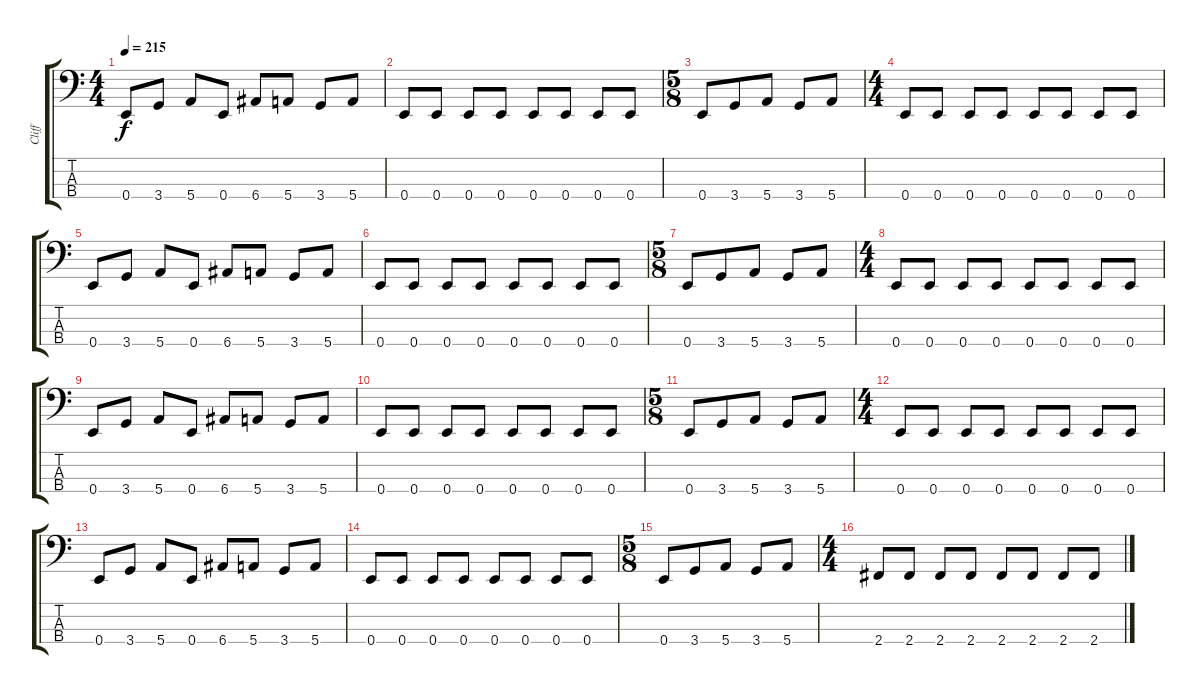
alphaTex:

\track ("Cliff" "Cliff") {instrument electricbassfinger}
\staff {score tabs}
\tuning (G2 D2 A1 E1) {hide}
\ts (4 4)
\tempo 215
\clef f4
\ks c
0.4.8{dy f} 3.4.8 5.4.8 0.4.8 6.4.8 5.4.8 3.4.8 5.4.8 |
0.4.8 0.4.8 0.4.8 0.4.8 0.4.8 0.4.8 0.4.8 0.4.8 |
\ts (5 8)
0.4.8 3.4.8 5.4.8 3.4.8 5.4.8 |
\ts (4 4)
0.4.8 0.4.8 0.4.8 0.4.8 0.4.8 0.4.8 0.4.8 0.4.8 |
0.4.8 3.4.8 5.4.8 0.4.8 6.4.8 5.4.8 3.4.8 5.4.8 |
0.4.8 0.4.8 0.4.8 0.4.8 0.4.8 0.4.8 0.4.8 0.4.8 |
\ts (5 8)
0.4.8 3.4.8 5.4.8 3.4.8 5.4.8 |
\ts (4 4)
0.4.8 0.4.8 0.4.8 0.4.8 0.4.8 0.4.8 0.4.8 0.4.8 |
0.4.8 3.4.8 5.4.8 0.4.8 6.4.8 5.4.8 3.4.8 5.4.8 |
0.4.8 0.4.8 0.4.8 0.4.8 0.4.8 0.4.8 0.4.8 0.4.8 |
\ts (5 8)
0.4.8 3.4.8 5.4.8 3.4.8 5.4.8 |
\ts (4 4)
0.4.8 0.4.8 0.4.8 0.4.8 0.4.8 0.4.8 0.4.8 0.4.8 |
0.4.8 3.4.8 5.4.8 0.4.8 6.4.8 5.4.8 3.4.8 5.4.8 |
0.4.8 0.4.8 0.4.8 0.4.8 0.4.8 0.4.8 0.4.8 0.4.8 |
\ts (5 8)
0.4.8 3.4.8 5.4.8 3.4.8 5.4.8 |
\ts (4 4)
2.4.8 2.4.8 2.4.8 2.4.8 2.4.8 2.4.8 2.4.8 2.4.8
